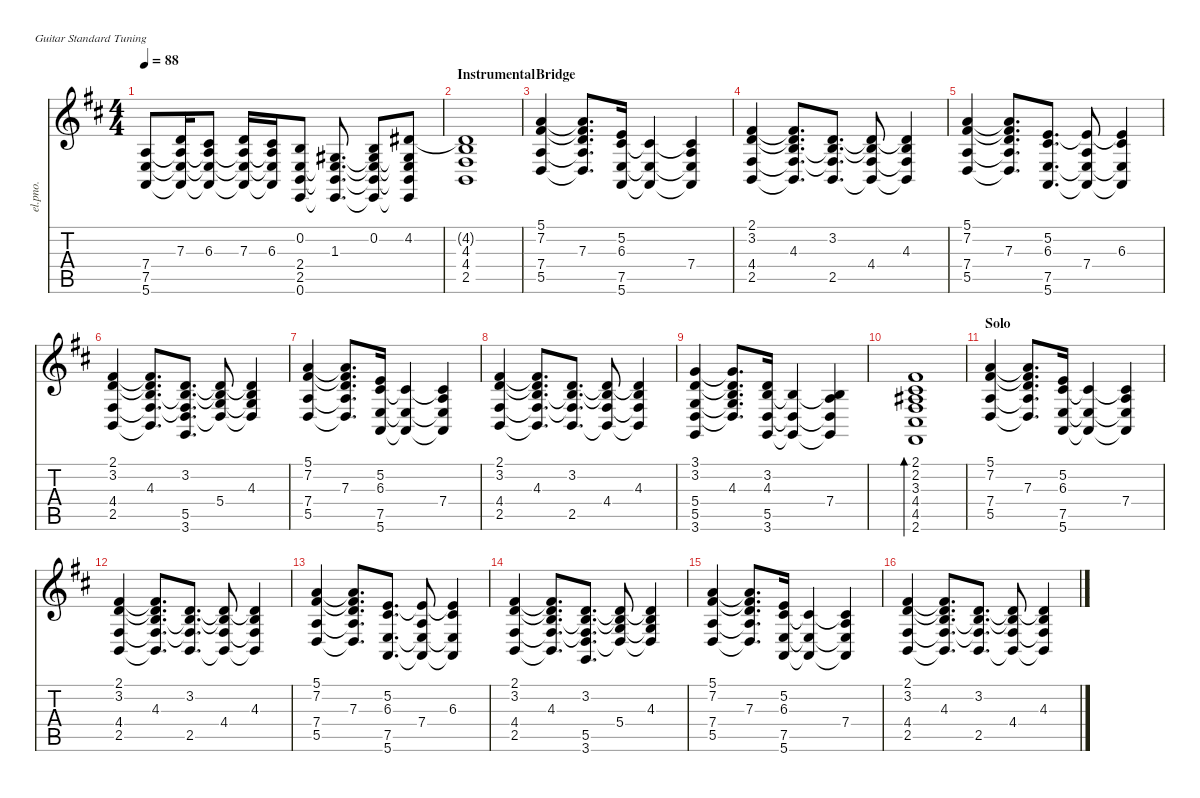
\defaultSystemsLayout 4
\hideDynamics
\bracketExtendMode nobrackets
\otherSystemsTrackNameOrientation horizontal
\track ("E-Piano Rhythm" "el.pno.") {instrument electricpiano1}
\staff {score tabs}
\tuning (E4 B3 G3 D3 A2 E2)
\ts (4 4)
\tempo 88
\clef g2
\ks d
(5.6{acc forcenatural} 7.5{acc forcenatural} 7.4{acc forcenatural}).8{dy mf beam Up} (7.3{acc forcenatural} 7.4{t acc forcenatural} 7.5{t acc forcenatural} 5.6{t acc forcenatural}).16{beam Up} (6.3{acc #} 7.4{t acc forcenatural} 7.5{t acc forcenatural} 5.6{t acc forcenatural}).8{beam Up} (7.3{acc forcenatural} 7.4{t acc forcenatural} 7.5{t acc forcenatural} 5.6{t acc forcenatural}).16{beam Up} (6.3{acc #} 7.4{t acc forcenatural} 7.5{t acc forcenatural} 5.6{t acc forcenatural}).16{beam Up} (0.6{acc forcenatural} 2.5{acc forcenatural} 2.4{acc forcenatural} 0.2{acc forcenatural}).8{beam Up} (1.3{acc #} 2.4{t acc forcenatural} 2.5{t acc forcenatural} 0.6{t acc forcenatural}).8{d beam Up} (0.2{acc forcenatural} 1.3{t acc #} 2.4{t acc forcenatural} 2.5{t acc forcenatural} 0.6{t acc forcenatural}).8{beam Up} (4.2{acc #} 1.3{t acc #} 2.4{t acc forcenatural} 2.5{t acc forcenatural} 0.6{t acc forcenatural}).8{beam Up} |
\section ("" "Instrumental")
(2.5{acc forcenatural} 4.4{acc #} 4.3{acc forcenatural} 4.2{t acc #}).1{beam Up} |
\section ("" "Bridge")
(5.5{acc forcenatural} 7.2{acc #} 5.1{acc forcenatural} 7.4{acc forcenatural}).4{beam Up} (7.4{t acc forcenatural} 5.5{t acc forcenatural} 7.3{acc forcenatural} 7.2{t acc #} 5.1{t acc forcenatural}).8{d beam Up} (5.2{acc forcenatural} 6.3{acc #} 5.6{acc forcenatural} 7.5{acc forcenatural}).16{beam Up} (7.5{t acc forcenatural} 5.6{t acc forcenatural} 6.3{t acc #}).4{beam Up} (7.4{acc forcenatural} 6.3{t acc #} 7.5{t acc forcenatural} 5.6{t acc forcenatural}).4{beam Up} |
(2.5{acc forcenatural} 3.2{acc forcenatural} 2.1{acc #} 4.4{acc #}).4{beam Up} (4.4{t acc #} 2.5{t acc forcenatural} 4.3{acc forcenatural} 3.2{t acc forcenatural} 2.1{t acc #}).8{d beam Up} (3.2{acc forcenatural} 2.5{acc forcenatural} 4.4{t acc #} 4.3{t acc forcenatural}).8{d beam Up} (2.5{t acc forcenatural} 4.4{acc #} 3.2{t acc forcenatural} 4.3{t acc forcenatural}).8{beam Up} (4.3{acc forcenatural} 2.5{t acc forcenatural} 4.4{t acc #} 3.2{t acc forcenatural}).4{beam Up} |
(5.5{acc forcenatural} 7.2{acc #} 5.1{acc forcenatural} 7.4{acc forcenatural}).4{beam Up} (7.4{t acc forcenatural} 5.5{t acc forcenatural} 7.3{acc forcenatural} 7.2{t acc #} 5.1{t acc forcenatural}).8{d beam Up} (5.2{acc forcenatural} 6.3{acc #} 5.6{acc forcenatural} 7.5{acc forcenatural}).8{d beam Up} (7.5{t acc forcenatural} 5.6{t acc forcenatural} 7.4{acc forcenatural} 5.2{t acc forcenatural}).8{beam Up} (6.3{acc #} 7.5{t acc forcenatural} 5.6{t acc forcenatural} 5.2{t acc forcenatural}).4{beam Up} |
(2.5{acc forcenatural} 3.2{acc forcenatural} 2.1{acc #} 4.4{acc #}).4{beam Up} (4.4{t acc #} 2.5{t acc forcenatural} 4.3{acc forcenatural} 3.2{t acc forcenatural} 2.1{t acc #}).8{d beam Up} (3.2{acc forcenatural} 5.5{acc forcenatural} 4.4{t acc #} 4.3{t acc forcenatural} 3.6{acc forcenatural}).8{d beam Up} (5.5{t acc forcenatural} 5.4{acc forcenatural} 3.2{t acc forcenatural} 4.3{t acc forcenatural}).8{beam Up} (4.3{acc forcenatural} 5.5{t acc forcenatural} 5.4{t acc forcenatural} 3.2{t acc forcenatural}).4{beam Up} |
(5.5{acc forcenatural} 7.2{acc #} 5.1{acc forcenatural} 7.4{acc forcenatural}).4{beam Up} (7.4{t acc forcenatural} 5.5{t acc forcenatural} 7.3{acc forcenatural} 7.2{t acc #} 5.1{t acc forcenatural}).8{d beam Up} (5.2{acc forcenatural} 6.3{acc #} 5.6{acc forcenatural} 7.5{acc forcenatural}).16{beam Up} (7.5{t acc forcenatural} 5.6{t acc forcenatural} 6.3{t acc #}).4{beam Up} (7.4{acc forcenatural} 6.3{t acc #} 7.5{t acc forcenatural} 5.6{t acc forcenatural}).4{beam Up} |
(2.5{acc forcenatural} 3.2{acc forcenatural} 2.1{acc #} 4.4{acc #}).4{beam Up} (4.4{t acc #} 2.5{t acc forcenatural} 4.3{acc forcenatural} 3.2{t acc forcenatural} 2.1{t acc #}).8{d beam Up} (3.2{acc forcenatural} 2.5{acc forcenatural} 4.4{t acc #} 4.3{t acc forcenatural}).8{d beam Up} (2.5{t acc forcenatural} 4.4{acc #} 3.2{t acc forcenatural} 4.3{t acc forcenatural}).8{beam Up} (4.3{acc forcenatural} 2.5{t acc forcenatural} 4.4{t acc #} 3.2{t acc forcenatural}).4{beam Up} |
(5.5{acc forcenatural} 3.2{acc forcenatural} 3.1{acc forcenatural} 5.4{acc forcenatural} 3.6{acc forcenatural}).4{beam Up} (5.4{t acc forcenatural} 5.5{t acc forcenatural} 4.3{acc forcenatural} 3.2{t acc forcenatural} 3.1{t acc forcenatural}).8{d beam Up} (3.2{acc forcenatural} 4.3{acc forcenatural} 3.6{acc forcenatural} 5.5{acc forcenatural}).16{beam Up} (5.5{t acc forcenatural} 3.6{t acc forcenatural} 4.3{t acc forcenatural}).4{beam Up} (7.4{acc forcenatural} 4.3{t acc forcenatural} 5.5{t acc forcenatural} 3.6{t acc forcenatural}).4{beam Up} |
(2.6{acc #} 4.5{acc #} 4.4{acc #} 3.3{acc #} 2.2{acc #} 2.1{acc #}).1{bd 284 beam Up} |
\section ("" "Solo")
(5.5{acc forcenatural} 7.2{acc #} 5.1{acc forcenatural} 7.4{acc forcenatural}).4{beam Up} (7.4{t acc forcenatural} 5.5{t acc forcenatural} 7.3{acc forcenatural} 7.2{t acc #} 5.1{t acc forcenatural}).8{d beam Up} (5.2{acc forcenatural} 6.3{acc #} 5.6{acc forcenatural} 7.5{acc forcenatural}).16{beam Up} (7.5{t acc forcenatural} 5.6{t acc forcenatural} 6.3{t acc #}).4{beam Up} (7.4{acc forcenatural} 6.3{t acc #} 7.5{t acc forcenatural} 5.6{t acc forcenatural}).4{beam Up} |
(2.5{acc forcenatural} 3.2{acc forcenatural} 2.1{acc #} 4.4{acc #}).4{beam Up} (4.4{t acc #} 2.5{t acc forcenatural} 4.3{acc forcenatural} 3.2{t acc forcenatural} 2.1{t acc #}).8{d beam Up} (3.2{acc forcenatural} 2.5{acc forcenatural} 4.4{t acc #} 4.3{t acc forcenatural}).8{d beam Up} (2.5{t acc forcenatural} 4.4{acc #} 3.2{t acc forcenatural} 4.3{t acc forcenatural}).8{beam Up} (4.3{acc forcenatural} 2.5{t acc forcenatural} 4.4{t acc #} 3.2{t acc forcenatural}).4{beam Up} |
(5.5{acc forcenatural} 7.2{acc #} 5.1{acc forcenatural} 7.4{acc forcenatural}).4{beam Up} (7.4{t acc forcenatural} 5.5{t acc forcenatural} 7.3{acc forcenatural} 7.2{t acc #} 5.1{t acc forcenatural}).8{d beam Up} (5.2{acc forcenatural} 6.3{acc #} 5.6{acc forcenatural} 7.5{acc forcenatural}).8{d beam Up} (7.5{t acc forcenatural} 5.6{t acc forcenatural} 7.4{acc forcenatural} 5.2{t acc forcenatural}).8{beam Up} (6.3{acc #} 7.5{t acc forcenatural} 5.6{t acc forcenatural} 5.2{t acc forcenatural}).4{beam Up} |
(2.5{acc forcenatural} 3.2{acc forcenatural} 2.1{acc #} 4.4{acc #}).4{beam Up} (4.4{t acc #} 2.5{t acc forcenatural} 4.3{acc forcenatural} 3.2{t acc forcenatural} 2.1{t acc #}).8{d beam Up} (3.2{acc forcenatural} 5.5{acc forcenatural} 4.4{t acc #} 4.3{t acc forcenatural} 3.6{acc forcenatural}).8{d beam Up} (5.5{t acc forcenatural} 5.4{acc forcenatural} 3.2{t acc forcenatural} 4.3{t acc forcenatural}).8{beam Up} (4.3{acc forcenatural} 5.5{t acc forcenatural} 5.4{t acc forcenatural} 3.2{t acc forcenatural}).4{beam Up} |
(5.5{acc forcenatural} 7.2{acc #} 5.1{acc forcenatural} 7.4{acc forcenatural}).4{beam Up} (7.4{t acc forcenatural} 5.5{t acc forcenatural} 7.3{acc forcenatural} 7.2{t acc #} 5.1{t acc forcenatural}).8{d beam Up} (5.2{acc forcenatural} 6.3{acc #} 5.6{acc forcenatural} 7.5{acc forcenatural}).16{beam Up} (7.5{t acc forcenatural} 5.6{t acc forcenatural} 6.3{t acc #}).4{beam Up} (7.4{acc forcenatural} 6.3{t acc #} 7.5{t acc forcenatural} 5.6{t acc forcenatural}).4{beam Up} |
(2.5{acc forcenatural} 3.2{acc forcenatural} 2.1{acc #} 4.4{acc #}).4{beam Up} (4.4{t acc #} 2.5{t acc forcenatural} 4.3{acc forcenatural} 3.2{t acc forcenatural} 2.1{t acc #}).8{d beam Up} (3.2{acc forcenatural} 2.5{acc forcenatural} 4.4{t acc #} 4.3{t acc forcenatural}).8{d beam Up} (2.5{t acc forcenatural} 4.4{acc #} 3.2{t acc forcenatural} 4.3{t acc forcenatural}).8{beam Up} (4.3{acc forcenatural} 2.5{t acc forcenatural} 4.4{t acc #} 3.2{t acc forcenatural}).4{beam Up}
